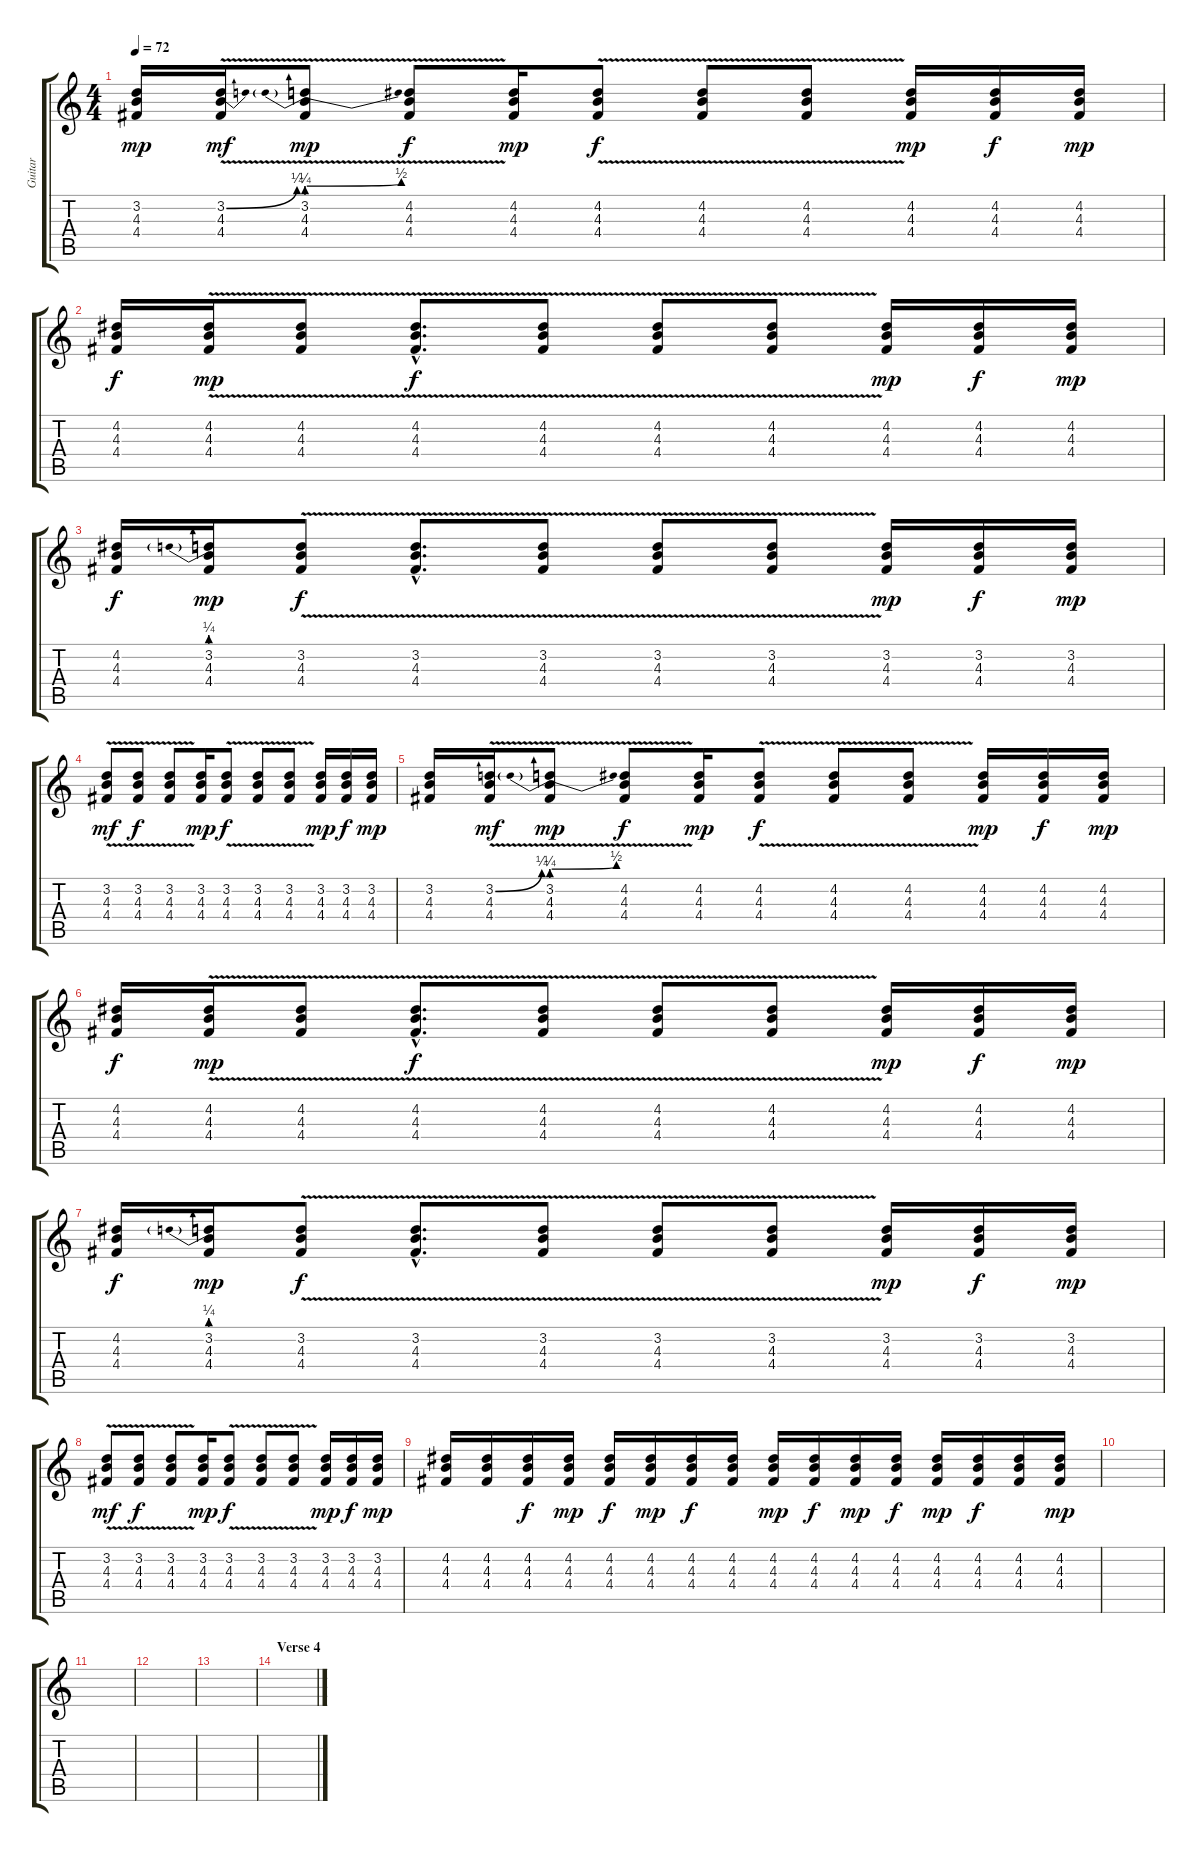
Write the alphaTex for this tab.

\track ("Guitar" "Guitar") {instrument electricguitarjazz}
\staff {score tabs}
\tuning (E4 B3 G3 D3 A2 E2) {hide}
\ts (4 4)
\tempo 72
\clef g2
\ks c
(3.2 4.3 4.4).16{dy mp} (3.2{be (bend 0 0 60 1) v} 4.3{v} 4.4{v}).16{dy mf} (3.2{be (prebendbend 0 1 60 2)} 4.3{v} 4.4{v}).8{dy mp} (4.2{v} 4.3{v} 4.4{v}).8{dy f} (4.2 4.3 4.4).16{dy mp} (4.2{v} 4.3{v} 4.4{v}).8{dy f} (4.2{v} 4.3{v} 4.4{v}).8 (4.2{v} 4.3{v} 4.4).8 (4.2 4.3 4.4).16{dy mp} (4.2 4.3 4.4).16{dy f} (4.2 4.3 4.4).16{dy mp} |
(4.2 4.3 4.4).16{dy f} (4.2{v} 4.3{v} 4.4{v}).16{dy mp} (4.2 4.3{v} 4.4{v}).8 (4.2{v hac} 4.3{v hac} 4.4{v hac}).8{d dy f} (4.2{v} 4.3{v} 4.4{v}).8 (4.2{v} 4.3{v} 4.4{v}).8 (4.2{v} 4.3{v} 4.4).8 (4.2 4.3 4.4).16{dy mp} (4.2 4.3 4.4).16{dy f} (4.2 4.3 4.4).16{dy mp} |
(4.2 4.3 4.4).16{dy f} (3.2{be (prebend 0 1 60 1)} 4.3 4.4).16{dy mp} (3.2{v} 4.3{v} 4.4{v}).8{dy f} (3.2{v hac} 4.3{v hac} 4.4{v hac}).8{d} (3.2{v} 4.3{v} 4.4{v}).8 (3.2{v} 4.3{v} 4.4{v}).8 (3.2{v} 4.3{v} 4.4{v}).8 (3.2 4.3 4.4).16{dy mp} (3.2 4.3 4.4).16{dy f} (3.2 4.3 4.4).16{dy mp} |
(3.2{v} 4.3{v} 4.4{v}).8{dy mf} (3.2 4.3{v} 4.4{v}).8{dy f} (3.2{v} 4.3{v} 4.4{v}).8 (3.2 4.3 4.4).16{dy mp} (3.2{v} 4.3{v} 4.4{v}).8{dy f} (3.2{v} 4.3{v} 4.4{v}).8 (3.2{v} 4.3{v} 4.4).8 (3.2 4.3 4.4).16{dy mp} (3.2 4.3 4.4).16{dy f} (3.2 4.3 4.4).16{dy mp} |
(3.2 4.3 4.4).16 (3.2{be (bend 0 0 60 1) v} 4.3{v} 4.4{v}).16{dy mf} (3.2{be (prebendbend 0 1 60 2)} 4.3{v} 4.4{v}).8{dy mp} (4.2{v} 4.3{v} 4.4{v}).8{dy f} (4.2 4.3 4.4).16{dy mp} (4.2{v} 4.3{v} 4.4{v}).8{dy f} (4.2{v} 4.3{v} 4.4{v}).8 (4.2{v} 4.3{v} 4.4).8 (4.2 4.3 4.4).16{dy mp} (4.2 4.3 4.4).16{dy f} (4.2 4.3 4.4).16{dy mp} |
(4.2 4.3 4.4).16{dy f} (4.2{v} 4.3{v} 4.4{v}).16{dy mp} (4.2 4.3{v} 4.4{v}).8 (4.2{v hac} 4.3{v hac} 4.4{v hac}).8{d dy f} (4.2{v} 4.3{v} 4.4{v}).8 (4.2{v} 4.3{v} 4.4{v}).8 (4.2{v} 4.3{v} 4.4).8 (4.2 4.3 4.4).16{dy mp} (4.2 4.3 4.4).16{dy f} (4.2 4.3 4.4).16{dy mp} |
(4.2 4.3 4.4).16{dy f} (3.2{be (prebend 0 1 60 1)} 4.3 4.4).16{dy mp} (3.2{v} 4.3{v} 4.4{v}).8{dy f} (3.2{v hac} 4.3{v hac} 4.4{v hac}).8{d} (3.2{v} 4.3{v} 4.4{v}).8 (3.2{v} 4.3{v} 4.4{v}).8 (3.2{v} 4.3{v} 4.4{v}).8 (3.2 4.3 4.4).16{dy mp} (3.2 4.3 4.4).16{dy f} (3.2 4.3 4.4).16{dy mp} |
(3.2{v} 4.3{v} 4.4{v}).8{dy mf} (3.2 4.3{v} 4.4{v}).8{dy f} (3.2{v} 4.3{v} 4.4{v}).8 (3.2 4.3 4.4).16{dy mp} (3.2{v} 4.3{v} 4.4{v}).8{dy f} (3.2{v} 4.3{v} 4.4{v}).8 (3.2{v} 4.3{v} 4.4).8 (3.2 4.3 4.4).16{dy mp} (3.2 4.3 4.4).16{dy f} (3.2 4.3 4.4).16{dy mp} |
(4.2 4.3 4.4).16 (4.2 4.3 4.4).16 (4.2 4.3 4.4).16{dy f} (4.2 4.3 4.4).16{dy mp} (4.2 4.3 4.4).16{dy f} (4.2 4.3 4.4).16{dy mp} (4.2 4.3 4.4).16{dy f} (4.2 4.3 4.4).16 (4.2 4.3 4.4).16{dy mp} (4.2 4.3 4.4).16{dy f} (4.2 4.3 4.4).16{dy mp} (4.2 4.3 4.4).16{dy f} (4.2 4.3 4.4).16{dy mp} (4.2 4.3 4.4).16{dy f} (4.2 4.3 4.4).16 (4.2 4.3 4.4).16{dy mp} |
|
|
|
|
\section ("" "Verse 4")
